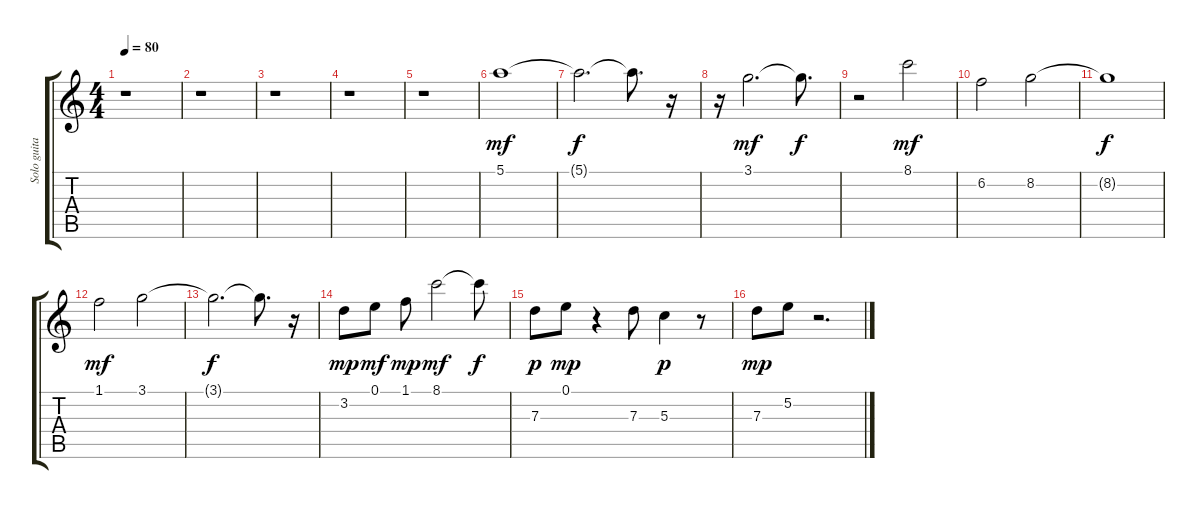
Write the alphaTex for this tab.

\track ("Solo guitar" "Solo guita") {instrument overdrivenguitar}
\staff {score tabs}
\tuning (E4 B3 G3 D3 A2 E2) {hide}
\ts (4 4)
\tempo 80
\clef g2
\ks c
r.1{dy mf} |
r.1 |
r.1 |
r.1 |
r.1 |
5.1.1{volume 0} |
5.1{t}.2{d dy f} 5.1{t}.8{d} r.16 |
r.16 3.1.2{d dy mf volume 1} 3.1{t}.8{d dy f} |
r.2 8.1.2{dy mf volume 12} |
6.2.2{volume 5} 8.2.2{volume 7} |
8.2{t}.1{dy f} |
1.1.2{dy mf volume 2} 3.1.2{volume 6} |
3.1{t}.2{d dy f} 3.1{t}.8{d} r.16 |
3.2.8{dy mp volume 12} 0.1.8{dy mf} 1.1.8{dy mp} 8.1.2{dy mf} 8.1{t}.8{dy f} |
7.3.8{dy p volume 7} 0.1.8{dy mp volume 12} r.4 7.3.8{volume 12} 5.3.4{dy p} r.8 |
7.3.8{dy mp volume 12} 5.2.8 r.2{d}
